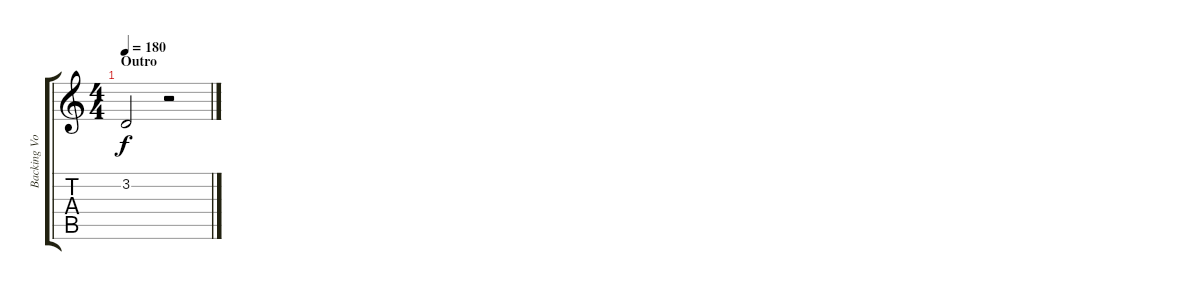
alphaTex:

\track ("Backing Vocals" "Backing Vo") {instrument sopranosax}
\staff {score tabs}
\tuning (E4 B3 G3 D3 A2 E2) {hide}
\ts (4 4)
\section ("" "Outro")
\tempo 180
\clef g2
\ks c
3.2{t}.2{dy f} r.2
